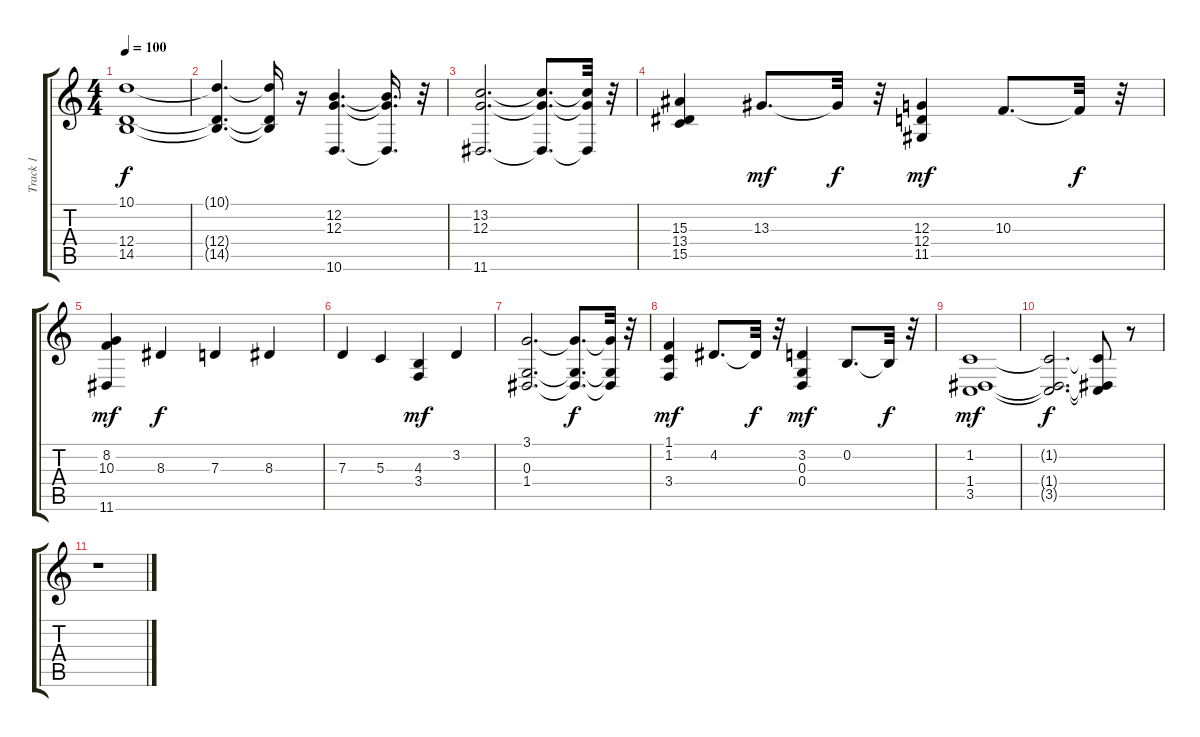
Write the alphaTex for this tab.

\track ("Track 1" "Track 1") {instrument stringensemble1}
\staff {score tabs}
\tuning (E4 B3 G3 D3 A2 E2) {hide}
\ts (4 4)
\tempo 100
\clef g2
\ks c
(10.1 12.4 14.5).1{dy f} |
(10.1{t} 12.4{t} 14.5{t}).4{d} (10.1{t} 12.4{t} 14.5{t}).16 r.16 (12.2 12.3 10.6).4{d} (12.2{t} 12.3{t} 10.6{t}).16{d} r.32 |
(13.2 12.3 11.6).2{d} (13.2{t} 12.3{t} 11.6{t}).8{d} (13.2{t} 12.3{t} 11.6{t}).32 r.32 |
(15.3 13.4 15.5).4 13.3.8{d dy mf} 13.3{t}.32{dy f} r.32 (12.3 12.4 11.5).4{dy mf} 10.3.8{d} 10.3{t}.32{dy f} r.32 |
(8.2 10.3 11.6).4{dy mf} 8.3.4{dy f} 7.3.4 8.3.4 |
7.3.4 5.3.4 (4.3 3.4).4{dy mf} 3.2.4 |
(3.1 0.3 1.4).2{d} (3.1{t} 0.3{t} 1.4{t}).8{d dy f} (3.1{t} 0.3{t} 1.4{t}).32 r.32 |
(1.1 1.2 3.4).4{dy mf} 4.2.8{d} 4.2{t}.32{dy f} r.32 (3.2 0.3 0.4).4{dy mf} 0.2.8{d} 0.2{t}.32{dy f} r.32 |
(1.2 1.4 3.5).1{dy mf} |
(1.2{t} 1.4{t} 3.5{t}).2{d dy f} (1.2{t} 1.4{t} 3.5{t}).8 r.8 |
r.1
